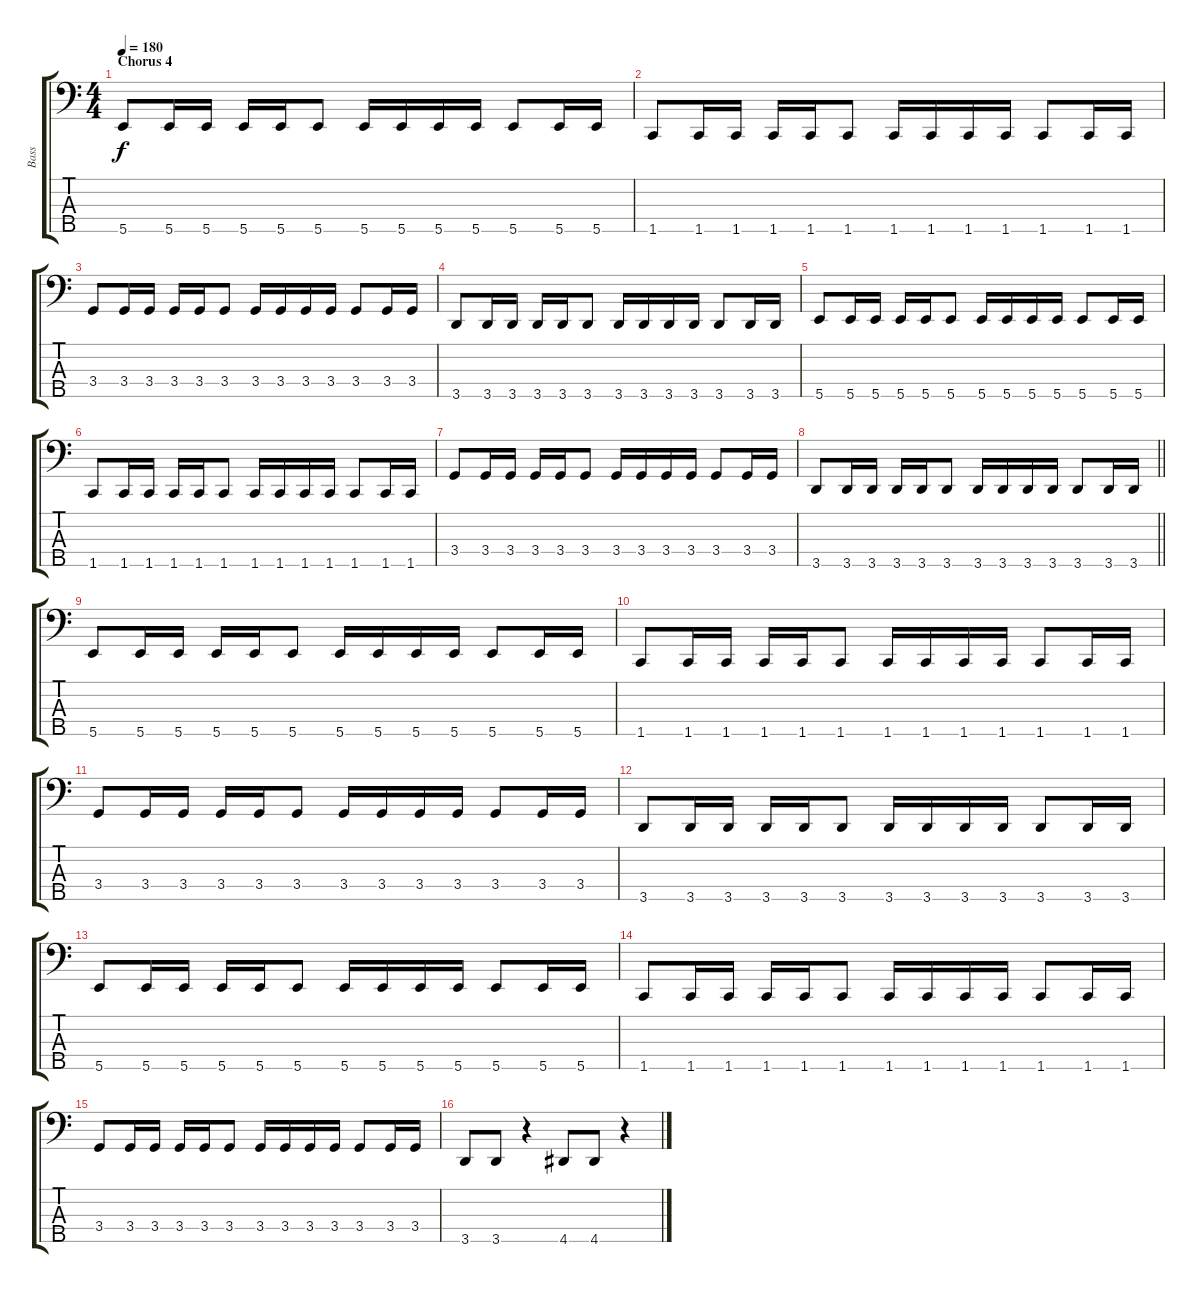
\track ("Bass" "Bass") {instrument electricbasspick}
\staff {score tabs}
\tuning (G2 D2 A1 E1 B0) {hide}
\ts (4 4)
\section ("" "Chorus 4")
\tempo 180
\clef f4
\ks c
5.5.8{dy f} 5.5.16 5.5.16 5.5.16 5.5.16 5.5.8 5.5.16 5.5.16 5.5.16 5.5.16 5.5.8 5.5.16 5.5.16 |
1.5.8 1.5.16 1.5.16 1.5.16 1.5.16 1.5.8 1.5.16 1.5.16 1.5.16 1.5.16 1.5.8 1.5.16 1.5.16 |
3.4.8 3.4.16 3.4.16 3.4.16 3.4.16 3.4.8 3.4.16 3.4.16 3.4.16 3.4.16 3.4.8 3.4.16 3.4.16 |
3.5.8 3.5.16 3.5.16 3.5.16 3.5.16 3.5.8 3.5.16 3.5.16 3.5.16 3.5.16 3.5.8 3.5.16 3.5.16 |
5.5.8 5.5.16 5.5.16 5.5.16 5.5.16 5.5.8 5.5.16 5.5.16 5.5.16 5.5.16 5.5.8 5.5.16 5.5.16 |
1.5.8 1.5.16 1.5.16 1.5.16 1.5.16 1.5.8 1.5.16 1.5.16 1.5.16 1.5.16 1.5.8 1.5.16 1.5.16 |
3.4.8 3.4.16 3.4.16 3.4.16 3.4.16 3.4.8 3.4.16 3.4.16 3.4.16 3.4.16 3.4.8 3.4.16 3.4.16 |
\barLineRight lightlight
3.5.8 3.5.16 3.5.16 3.5.16 3.5.16 3.5.8 3.5.16 3.5.16 3.5.16 3.5.16 3.5.8 3.5.16 3.5.16 |
5.5.8 5.5.16 5.5.16 5.5.16 5.5.16 5.5.8 5.5.16 5.5.16 5.5.16 5.5.16 5.5.8 5.5.16 5.5.16 |
1.5.8 1.5.16 1.5.16 1.5.16 1.5.16 1.5.8 1.5.16 1.5.16 1.5.16 1.5.16 1.5.8 1.5.16 1.5.16 |
3.4.8 3.4.16 3.4.16 3.4.16 3.4.16 3.4.8 3.4.16 3.4.16 3.4.16 3.4.16 3.4.8 3.4.16 3.4.16 |
3.5.8 3.5.16 3.5.16 3.5.16 3.5.16 3.5.8 3.5.16 3.5.16 3.5.16 3.5.16 3.5.8 3.5.16 3.5.16 |
5.5.8 5.5.16 5.5.16 5.5.16 5.5.16 5.5.8 5.5.16 5.5.16 5.5.16 5.5.16 5.5.8 5.5.16 5.5.16 |
1.5.8 1.5.16 1.5.16 1.5.16 1.5.16 1.5.8 1.5.16 1.5.16 1.5.16 1.5.16 1.5.8 1.5.16 1.5.16 |
3.4.8 3.4.16 3.4.16 3.4.16 3.4.16 3.4.8 3.4.16 3.4.16 3.4.16 3.4.16 3.4.8 3.4.16 3.4.16 |
3.5.8 3.5.8 r.4 4.5.8 4.5.8 r.4
